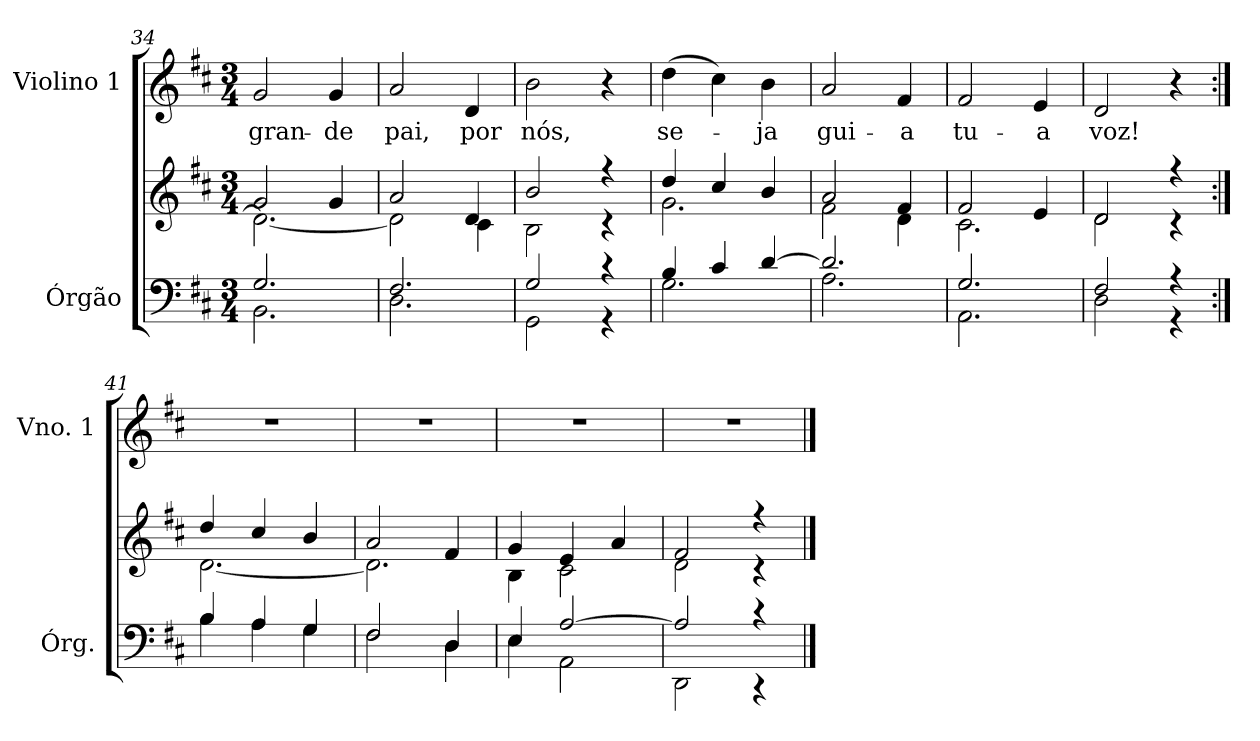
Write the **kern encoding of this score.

**kern	**kern	**kern	**text
*part2	*part2	*part1	*part1
*staff3	*staff2	*staff1	*staff1
*I"Órgão	*	*I"Violino 1	*
*I'Órg.	*	*I'Vno. 1	*
*clefF4	*clefG2	*clefG2	*
*k[f#c#]	*k[f#c#]	*k[f#c#]	*
*D:	*D:	*D:	*
*M3/4	*M3/4	*M3/4	*
=34	=34	=34	=34
*^	*^	*	*
!	!	!	!	!	!LO:LY:b:color=#000000
2.Gi/	2.BBi\	2gi/	2.di\_<	2gi/	gran-
!	!	!	!	!	!LO:LY:b:color=#000000
.	.	4gi/	.	4gi/	-de
=35	=35	=35	=35	=35	=35
!	!	!	!	!	!LO:LY:b:color=#000000
2.F#i/	2.Di\	2ai/	2di\]	2ai/	pai,
!	!	!	!	!	!LO:LY:b:color=#000000
.	.	4di/	4c#i\	4di/	por
=36	=36	=36	=36	=36	=36
!	!	!	!	!	!LO:LY:b:color=#000000
2Gi/	2GGi\	2bi/	2Bi\	2bi\	nós,
4r	4r	4r	4r	4r	.
=37	=37	=37	=37	=37	=37
!	!	!	!	!	!LO:LY:b:color=#000000
4Bi/	2.Gi\	4ddi/	2.gi\	(4ddi\	se-
4c#i/	.	4cc#i/	.	4cc#i\)	.
!	!	!	!	!	!LO:LY:b:color=#000000
[>4di/	.	4bi/	.	4bi\	-ja
!!LO:LB:g=z
=38	=38	=38	=38	=38	=38
!	!	!	!	!	!LO:LY:b:color=#000000
2.di/]	2.Ai\	2ai/	2f#i\	2ai/	gui-
!	!	!	!	!	!LO:LY:b:color=#000000
.	.	4f#i/	4di\	4f#i/	-a
=39	=39	=39	=39	=39	=39
!	!	!	!	!	!LO:LY:b:color=#000000
2.Gi/	2.AAi\	2f#i/	2.c#i\	2f#i/	tu-
!	!	!	!	!	!LO:LY:b:color=#000000
.	.	4ei/	.	4ei/	-a
=40	=40	=40	=40	=40	=40
!	!	!	!	!	!LO:LY:b:color=#000000
2F#i/	2Di\	2di/	2di\	2di/	voz!
4r	4r	4r	4r	4r	.
=41:|!	=41:|!	=41:|!	=41:|!	=41:|!	=41:|!
!	!	!	!	!LO:N:vis=1	!
4Bi/	4Bi\	4ddi/	[<2.di\	2.r	.
4Ai/	4Ai\	4cc#i/	.	.	.
4Gi/	4Gi\	4bi/	.	.	.
=42	=42	=42	=42	=42	=42
!	!	!	!	!LO:N:vis=1	!
2F#i/	2F#i\	2ai/	2.di\]	2.r	.
4Di/	4Di\	4f#i/	.	.	.
=43	=43	=43	=43	=43	=43
!	!	!	!	!LO:N:vis=1	!
4Ei/	4Ei\	4gi/	4Bi\	2.r	.
[>2Ai/	2AAi\	4ei/	2c#i\	.	.
.	.	4ai/	.	.	.
=44	=44	=44	=44	=44	=44
!	!	!	!	!LO:N:vis=1	!
2Ai/]	2DDi\	2f#i/	2di\	2.r	.
4r	4r	4r	4r	.	.
*v	*v	*	*	*	*
*	*v	*v	*	*
==	==	==	==
*-	*-	*-	*-
